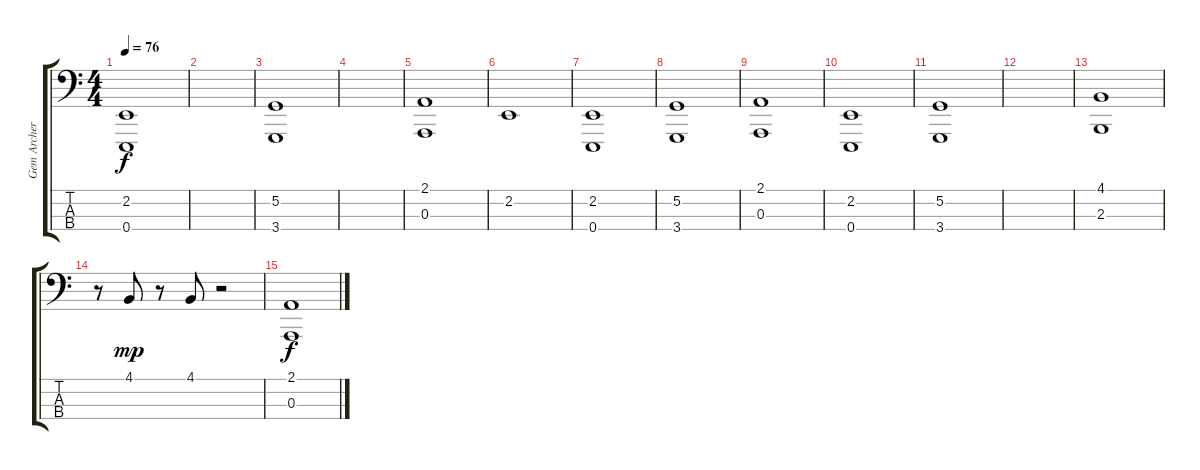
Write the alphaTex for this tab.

\track ("Gem Archer" "Gem Archer") {instrument acousticgrandpiano}
\staff {score tabs}
\tuning (G2 D2 A1 E1) {hide}
\ts (4 4)
\tempo 76
\clef f4
\ks c
(2.2 0.4).1{dy f} |
|
(5.2 3.4).1 |
|
(2.1 0.3).1 |
2.2.1 |
(2.2 0.4).1 |
(5.2 3.4).1 |
(2.1 0.3).1 |
(2.2 0.4).1 |
(5.2 3.4).1 |
|
(4.1 2.3).1 |
r.8 4.1.8{dy mp} r.8 4.1.8 r.2 |
(2.1 0.3).1{dy f}
